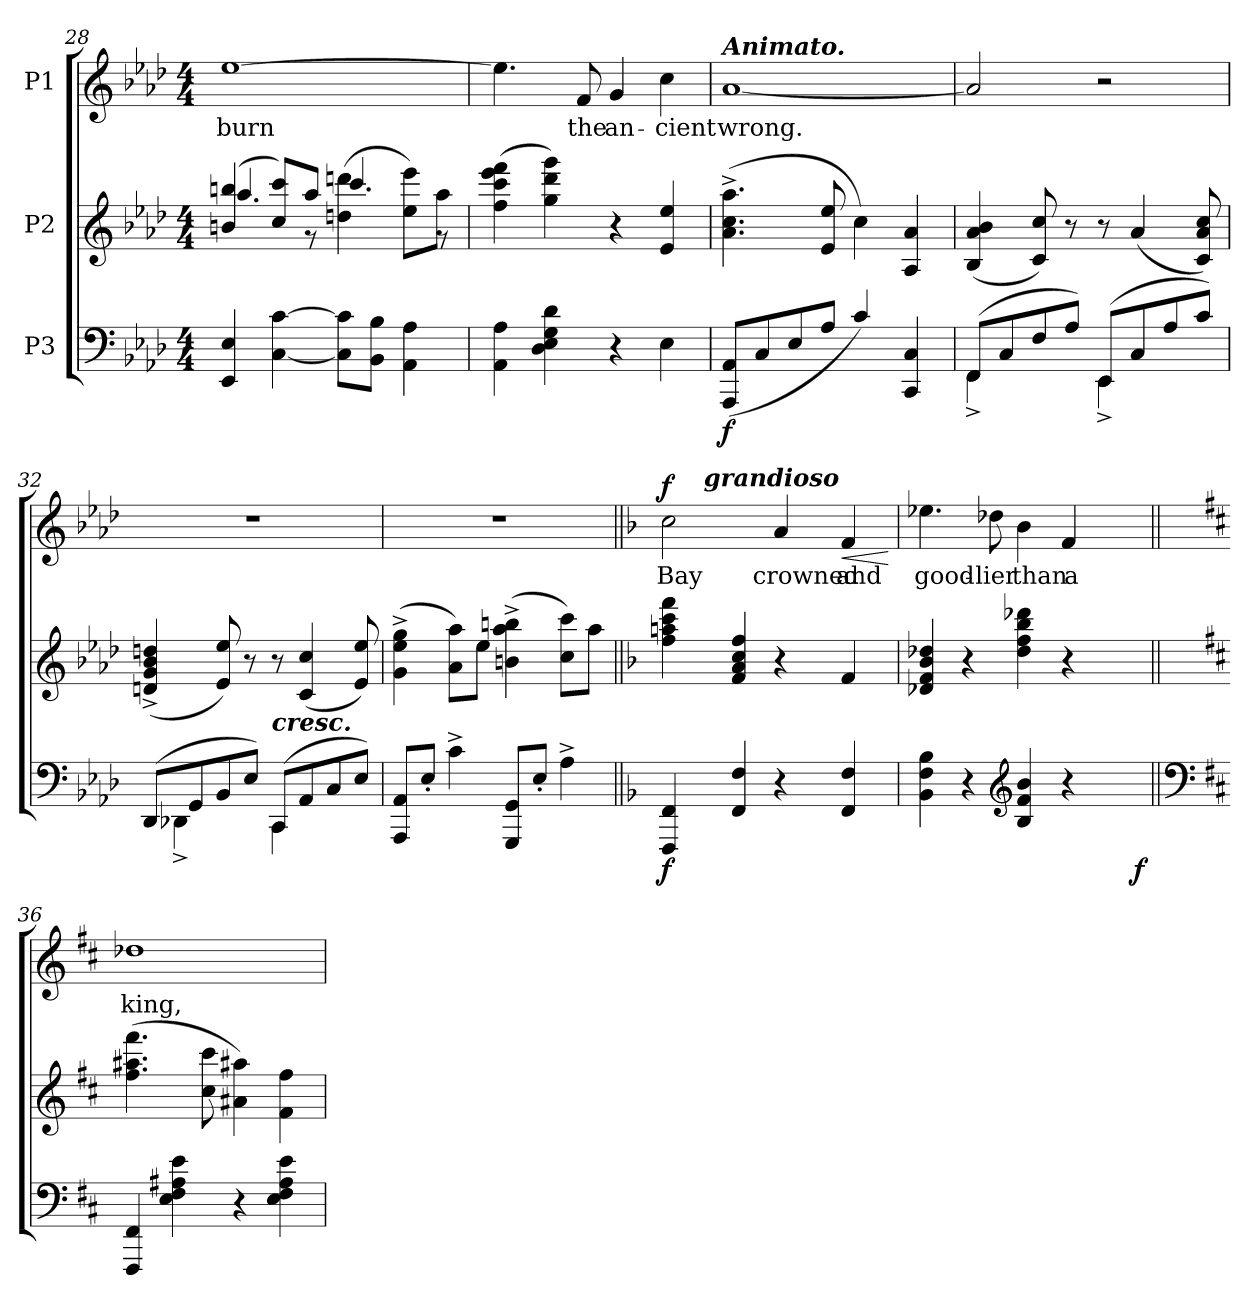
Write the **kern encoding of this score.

**kern	**dynam	**kern	**kern	**text	**dynam
*part3	*part3	*part2	*part1	*part1	*part1
*staff3	*staff3	*staff2	*staff1	*staff1	*staff1
*I"P3	*	*I"P2	*I"P1	*	*
*clefF4	*	*clefG2	*clefG2	*	*
*k[b-e-a-d-]	*	*k[b-e-a-d-]	*k[b-e-a-d-]	*	*
*A-:	*	*A-:	*A-:	*	*
*M4/4	*	*M4/4	*M4/4	*	*
=28	=28	=28	=28	=28	=28
*	*	*^	*	*	*
!	!	!	!	!	!LO:LY:b:color=#000000	!
4EE-i/ 4E-i	.	(4bni/ 4bbni	4.aa-i/	[1ee-i	burn	.
[4Ci\ [4ci	.	8cci/ 8ccciL)	.	.	.	.
.	.	8aa-i/J	8r	.	.	.
8Ci\] 8ci]L	.	(4ddni\ 4dddni	4.ccci/	.	.	.
8BB-i\ 8B-iJ	.	.	.	.	.	.
4AA-i\ 4A-i	.	8ee-i\ 8eee-iL)	.	.	.	.
.	.	8aa-i\J	8r	.	.	.
*	*	*v	*v	*	*	*
=29	=29	=29	=29	=29	=29
4AA-i\ 4A-i	.	(4ffi\ 4ccci 4eee-i 4fffi	4.ee-i\]	.	.
4D-i\ 4E-i 4Gi 4d-i	.	4ggi\ 4ddd-i 4gggi)	.	.	.
!	!	!	!	!LO:LY:b:color=#000000	!
.	.	.	8fi/	the	.
!	!	!	!	!LO:LY:b:color=#000000	!
4r	.	4r	4gi/	an-	.
!	!	!	!	!LO:LY:b:color=#000000	!
4E-i\	.	4e-i/ 4ee-i	4cci\	-cient	.
!!LO:PB:g=z
=30	=30	=30	=30	=30	=30
!	!	!	!LO:TX:a:Bi:t=Animato.	!	!
!	!	!	!	!LO:LY:b:color=#000000	!
(8AAA-i/ 8AA-iL	f	(4.a-i\^ 4.cci^ 4.aa-i^	[1a-i	wrong.	.
8Ci/	.	.	.	.	.
8E-i/	.	.	.	.	.
8A-i/J	.	8e-i/ 8ee-i	.	.	.
4ci/)	.	4cci\)	.	.	.
4CCi/ 4Ci	.	4A-i/ 4a-i	.	.	.
=31	=31	=31	=31	=31	=31
*^	*	*	*	*	*
(8FFi/L	4FF^i\	.	(4B-i/ 4a-i 4b-i	2a-i/]	.	.
8Ci/	.	.	.	.	.	.
8Fi/	4ryy	.	8ci/ 8cci)	.	.	.
8A-i/J)	.	.	8r	.	.	.
(8EE-i/L	4EE-^i\	.	8r	2r	.	.
8Ci/	.	.	(4a-i/	.	.	.
8A-i/	4ryy	.	.	.	.	.
8ci/J)	.	.	8ci/ 8a-i 8cci)	.	.	.
=32	=32	=32	=32	=32	=32	=32
(8DD-i/L	4DD-X^i\	.	(4dni/^ 4gi^ 4b-i^ 4ddni^	1r	.	.
8GGi/	.	.	.	.	.	.
8BB-i/	4ryy	.	8e-i/ 8ee-i)	.	.	.
8E-i/J)	.	.	8r	.	.	.
!LO:TX:a:Bi:t=cresc.	!	!	!	!	!	!
(8CCi/L	4CCi\	.	8r	.	.	.
8AA-i/	.	.	(4ci/ 4cci	.	.	.
8Ci/	4ryy	.	.	.	.	.
8E-i/J)	.	.	8e-i/ 8ee-i)	.	.	.
*v	*v	*	*	*	*	*
=33	=33	=33	=33	=33	=33
8AAA-i/ 8AA-iL	.	(4gi\^ 4ee-i^ 4ggi^	1r	.	.
8E-'i/J	.	.	.	.	.
4c^i\	.	8a-i\ 8aa-iL)	.	.	.
.	.	8ee-i\J	.	.	.
8GGGi/ 8GGiL	.	(4bni\^ 4aa-i^ 4bbni^	.	.	.
8E-'i/J	.	.	.	.	.
4A-^i\	.	8cci\ 8ccciL)	.	.	.
.	.	8aa-i\J	.	.	.
!!LO:LB:g=z
=34||	=34||	=34||	=34||	=34||	=34||
*k[b-]	*	*k[b-]	*k[b-]	*	*
*F:	*	*F:	*F:	*	*
!	!	!	!	!LO:LY:b:color=#000000	!
*	*	*	*^	*	*
4FFFi/ 4FFi	f	4ffi\ 4aani 4ccci 4fffi	2cci\	16ryy	Bay	f
.	.	.	.	32ryy	.	.
.	.	.	.	64...ryy	.	.
!	!	!	!	!LO:TX:a:Bi:t=grandioso	!	!
.	.	.	.	2ryy	.	.
4FFi/ 4Fi	.	4fi/ 4ai 4cci 4ffi	.	.	.	.
!	!	!	!	!	!LO:LY:b:color=#000000	!
4r	.	4r	4ai/	.	crowned	.
.	.	.	.	4ryy	.	.
!	!	!	!	!	!LO:LY:b:color=#000000	!LO:HP:b
4FFi/ 4Fi	.	4fi/	4fi/	.	and	<
.	.	.	.	8ryy	.	.
.	.	.	.	512ryy	.	.
.	.	.	.	.	.	[
*	*	*	*v	*v	*	*
=35	=35	=35	=35	=35	=35
*	*	*	*^	*	*
!	!	!	!	!	!LO:LY:b:color=#000000	!
*^	*	*	*v	*v	*	*
4BB-i\ 4Fi 4B-i	2ryy	.	4d-Xi/ 4fi 4b-i 4dd-Xi	4.ee-Xi\	good-	.
4r	.	.	4r	.	.	.
!	!	!	!	!	!LO:LY:b:color=#000000	!
.	.	.	.	8dd-Xi\	-lier	.
*clefG2	*	*	*	*	*	*
!	!	!	!	!	!LO:LY:b:color=#000000	!
4B-i/ 4fi 4b-i	4ryy	.	4dd-i\ 4ffi 4bb-i 4ddd-Xi	4b-i\	than	.
!	!	!	!	!	!LO:LY:b:color=#000000	!
4r	8ryy	.	4r	4fi/	a	.
.	16ryy	.	.	.	.	.
.	32ryy	.	.	.	.	.
.	64ryy	.	.	.	.	.
.	128...ryy	.	.	.	.	.
.	1024ryy	f	.	.	.	.
*v	*v	*	*	*	*	*
=36||	=36||	=36||	=36||	=36||	=36||
*clefF4	*	*	*	*	*
*k[f#c#]	*	*k[f#c#]	*k[f#c#]	*	*
*D:	*	*D:	*D:	*	*
*^	*	*	*	*	*
!	!	!	!	!	!LO:LY:b:color=#000000	!
*v	*v	*	*	*	*	*
4FFF#i/ 4FF#i	.	(4.ff#i\ 4.aa#Xi 4.fff#i	1dd-Xi	king,	.
4Ei\ 4F#i 4A#Xi 4ei	.	.	.	.	.
.	.	8cc#i\ 8ccc#i	.	.	.
4r	.	4a#Xi\ 4aa#Xi)	.	.	.
4Ei\ 4F#i 4A#i 4ei	.	4f#i\ 4ff#i	.	.	.
=	=	=	=	=	=
*-	*-	*-	*-	*-	*-
